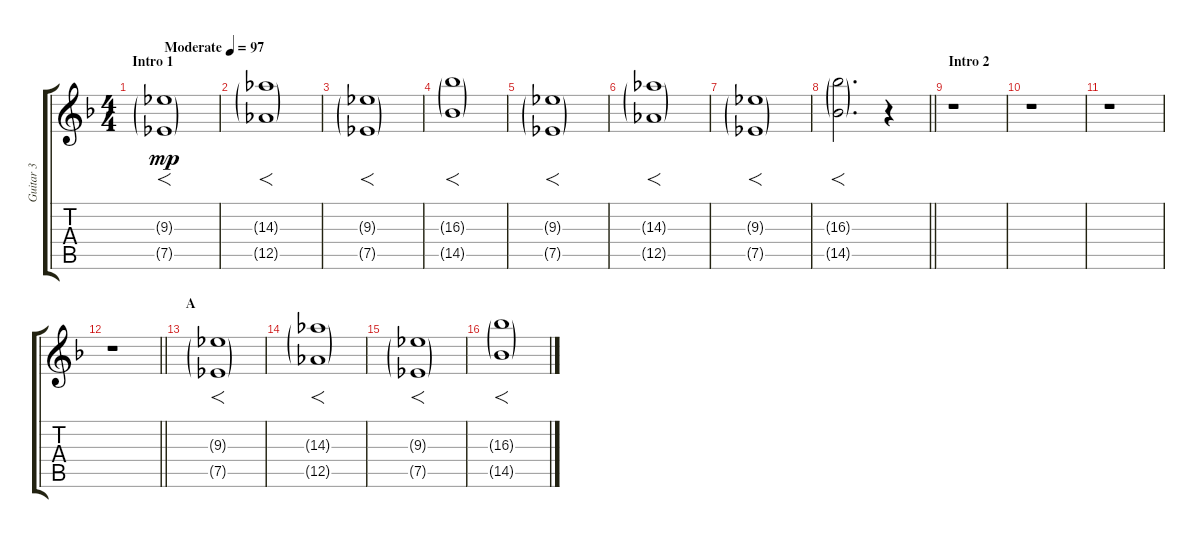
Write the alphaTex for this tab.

\track ("Guitar 3" "Guitar 3") {instrument distortionguitar}
\staff {score tabs}
\tuning (Eb4 Bb3 Gb3 Db3 Ab2 Db2) {hide}
\ts (4 4)
\section ("" "Intro 1")
\tempo (97 "Moderate")
\clef g2
\ks dminor
(9.3{g} 7.5{g}).1{f dy mp instrument distortionguitar} |
(14.3{g} 12.5{g}).1{f} |
(9.3{g} 7.5{g}).1{f} |
(16.3{g} 14.5{g}).1{f} |
(9.3{g} 7.5{g}).1{f} |
(14.3{g} 12.5{g}).1{f} |
(9.3{g} 7.5{g}).1{f} |
\barLineRight lightlight
(16.3{g} 14.5{g}).2{f d} r.4 |
\section ("" "Intro 2")
r.1 |
r.1 |
r.1 |
\barLineRight lightlight
r.1 |
\section ("" "A")
(9.3{g} 7.5{g}).1{f volume 12} |
(14.3{g} 12.5{g}).1{f} |
(9.3{g} 7.5{g}).1{f} |
(16.3{g} 14.5{g}).1{f}
